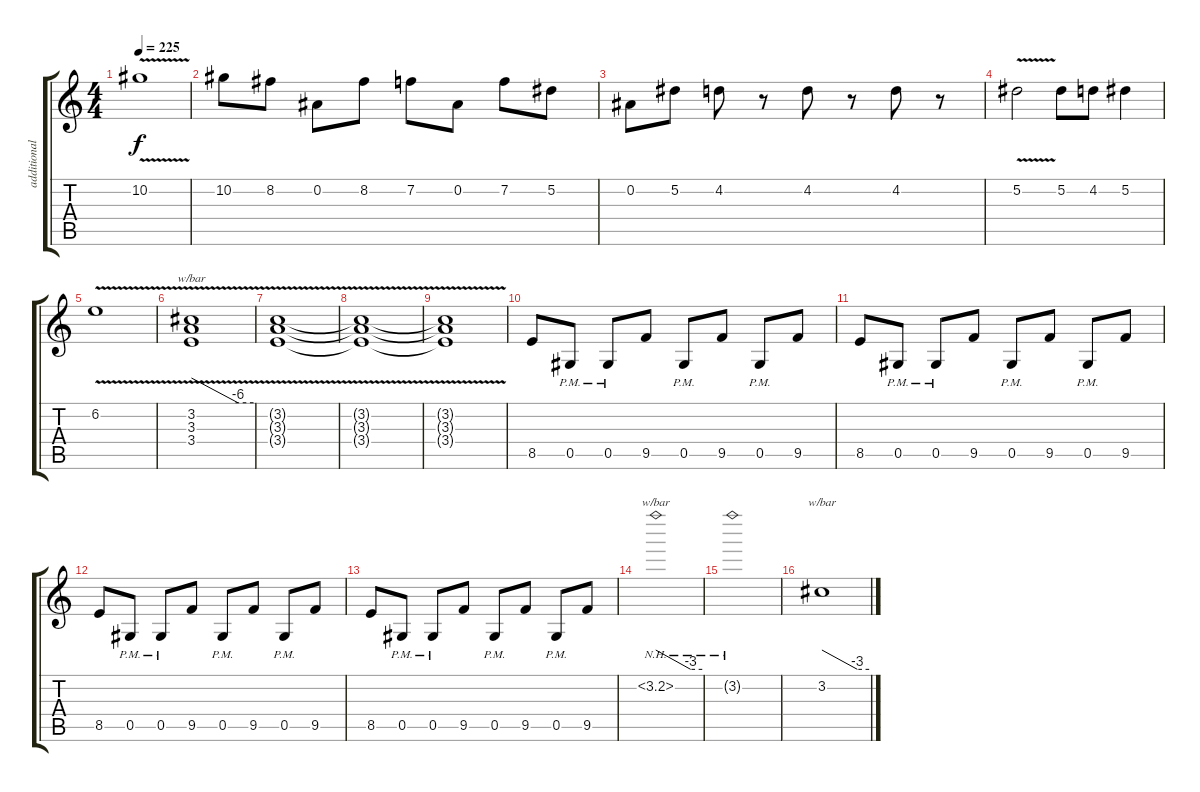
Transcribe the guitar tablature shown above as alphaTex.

\track ("additional guitar" "additional") {instrument overdrivenguitar}
\staff {score tabs}
\tuning (Eb4 Bb3 Gb3 Db3 Ab2 Eb2) {hide}
\ts (4 4)
\tempo 225
\clef g2
\ks c
10.2{v}.1{dy f} |
10.2.8 8.2.8 0.2.8 8.2.8 7.2.8 0.2.8 7.2.8 5.2.8 |
0.2.8 5.2.8 4.2.8 r.8 4.2.8 r.8 4.2.8 r.8 |
5.2{v}.2 5.2.8 4.2.8 5.2.4 |
6.2{v}.1 |
(3.2{v} 3.3{v} 3.4{v}).1{tbe (custom default 0 0 45 -24 60 -24)} |
(3.2{v t} 3.3{v t} 3.4{v t}).1 |
(3.2{v t} 3.3{v t} 3.4{v t}).1 |
(3.2{v t} 3.3{v t} 3.4{v t}).1 |
8.5.8 0.5{pm}.8 0.5{pm}.8 9.5.8 0.5{pm}.8 9.5.8 0.5{pm}.8 9.5.8 |
8.5.8 0.5{pm}.8 0.5{pm}.8 9.5.8 0.5{pm}.8 9.5.8 0.5{pm}.8 9.5.8 |
8.5.8 0.5{pm}.8 0.5{pm}.8 9.5.8 0.5{pm}.8 9.5.8 0.5{pm}.8 9.5.8 |
8.5.8 0.5{pm}.8 0.5{pm}.8 9.5.8 0.5{pm}.8 9.5.8 0.5{pm}.8 9.5.8 |
3.2{nh}.1{tbe (custom default 0 0 45 -12 60 -12)} |
3.2{nh t}.1 |
3.2.1{tbe (custom default 0 0 45 -12 60 -12)}
